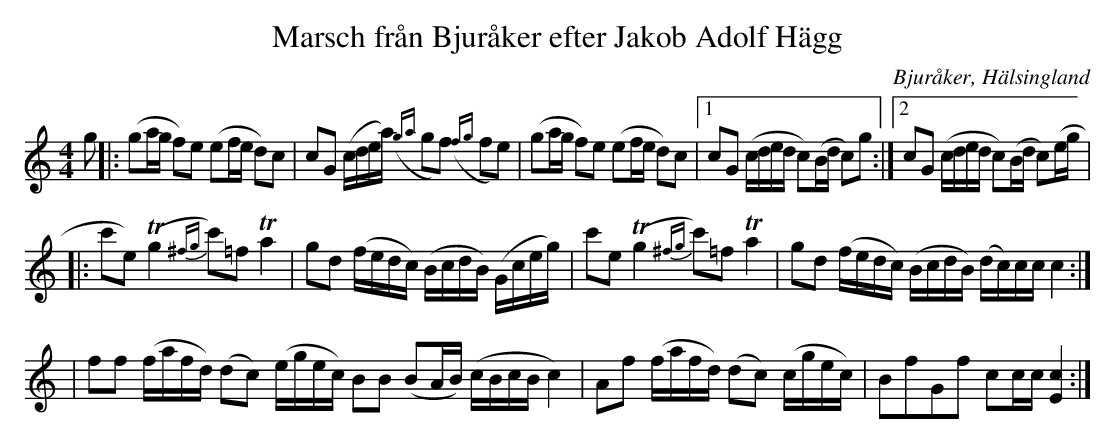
X:1
T: Marsch från Bjuråker efter Jakob Adolf Hägg
O: Bjuråker, Hälsingland
M: 4/4
L: 1/16
K: C
g2|:(g2ag f2)e2 (e2fe d2)c2|c2G2 (cdea) ({ga}g2f2) ({fg}f2e2)|(g2ag f2)e2 (e2fe d2)c2|1 c2G2 (cded c2)(Bd c2)g2:|2 c2G2 (cded c2)(Bd c2)(eg|
|:c'2e2) (Tg4 {^fg}c'2)=f2 Ta4|g2d2 (fedc) (BcdB) (Gceg)|c'2e2 (Tg4 {^fg}c'2)=f2 Ta4|g2d2 (fedc) (BcdB) (dc)cc c4:|
|f2f2 (fafd) (d2c2) (egec) B2B2 (B2AB) (cBcB c4) |A2f2 (fafd) (d2c2) (cgec) |B2f2G2f2 c2cc [E4c4]:|
